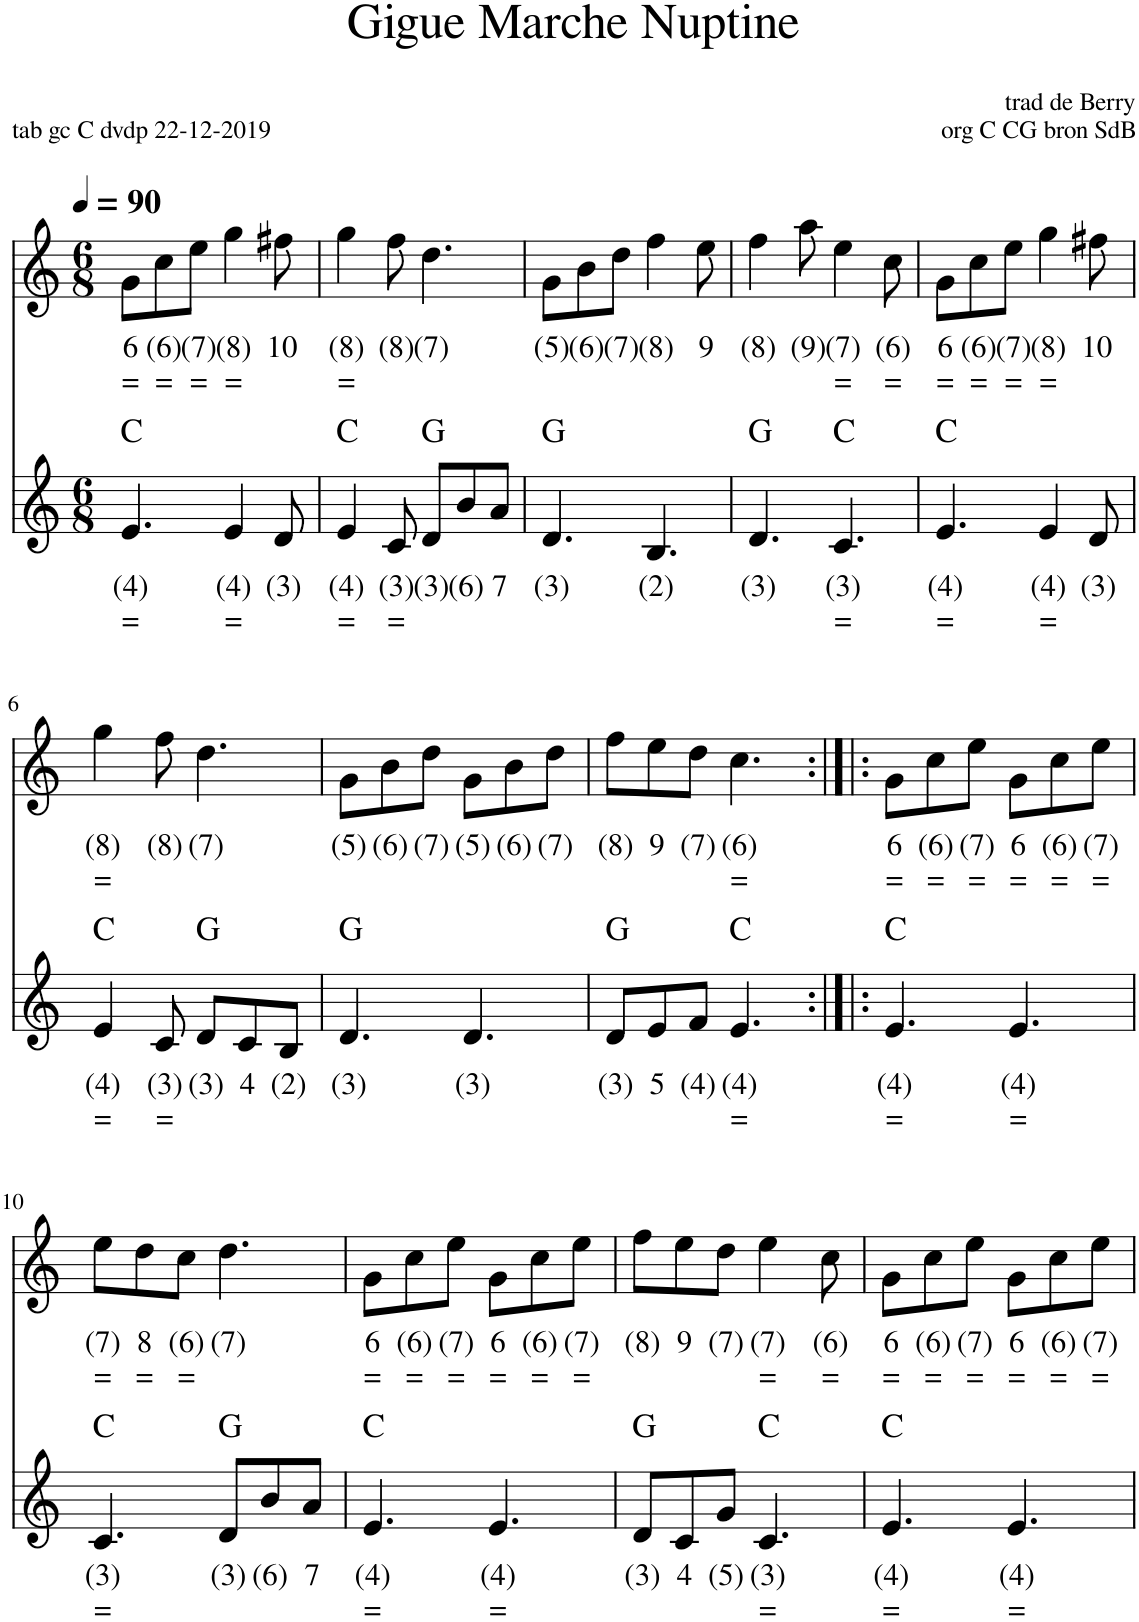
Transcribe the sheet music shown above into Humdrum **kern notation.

**kern	**text	**text	**harte	**kern	**text	**text
*part2	*part2	*part2	*part2	*part1	*part1	*part1
*staff2	*staff2	*staff2	*	*staff1	*staff1	*staff1
*I"Stem	*	*	*	*I"Stem	*	*
*clefG2	*	*	*	*clefG2	*	*
*k[]	*	*	*	*k[]	*	*
*M6/8	*	*	*	*M6/8	*	*
*MM90	*	*	*	*MM90	*	*
=1	=1	=1	=1	=1	=1	=1
!	!LO:LY:b	!LO:LY:b	!	!	!LO:LY:b	!LO:LY:b
4.e/	(4)	=	C:maj	8g\L	6	=
!	!	!	!	!	!LO:LY:b	!LO:LY:b
.	.	.	.	8cc\	(6)	=
!	!	!	!	!	!LO:LY:b	!LO:LY:b
.	.	.	.	8ee\J	(7)	=
!	!LO:LY:b	!LO:LY:b	!	!	!LO:LY:b	!LO:LY:b
4e/	(4)	=	.	4gg\	(8)	=
!	!LO:LY:b	!	!	!	!LO:LY:b	!
8d/	(3)	.	.	8ff#X\	10	.
=2	=2	=2	=2	=2	=2	=2
!	!LO:LY:b	!LO:LY:b	!	!	!LO:LY:b	!LO:LY:b
4e/	(4)	=	C:maj	4gg\	(8)	=
!	!LO:LY:b	!LO:LY:b	!	!	!LO:LY:b	!
8c/	(3)	=	.	8ff\	(8)	.
!	!LO:LY:b	!	!	!	!LO:LY:b	!
8d/L	(3)	.	G:maj	4.dd\	(7)	.
!	!LO:LY:b	!	!	!	!	!
8b/	(6)	.	.	.	.	.
!	!LO:LY:b	!	!	!	!	!
8a/J	7	.	.	.	.	.
=3	=3	=3	=3	=3	=3	=3
!	!LO:LY:b	!	!	!	!LO:LY:b	!
4.d/	(3)	.	G:maj	8g\L	(5)	.
!	!	!	!	!	!LO:LY:b	!
.	.	.	.	8b\	(6)	.
!	!	!	!	!	!LO:LY:b	!
.	.	.	.	8dd\J	(7)	.
!	!LO:LY:b	!	!	!	!LO:LY:b	!
4.B/	(2)	.	.	4ff\	(8)	.
!	!	!	!	!	!LO:LY:b	!
.	.	.	.	8ee\	9	.
=4	=4	=4	=4	=4	=4	=4
!	!LO:LY:b	!	!	!	!LO:LY:b	!
4.d/	(3)	.	G:maj	4ff\	(8)	.
!	!	!	!	!	!LO:LY:b	!
.	.	.	.	8aa\	(9)	.
!	!LO:LY:b	!LO:LY:b	!	!	!LO:LY:b	!LO:LY:b
4.c/	(3)	=	C:maj	4ee\	(7)	=
!	!	!	!	!	!LO:LY:b	!LO:LY:b
.	.	.	.	8cc\	(6)	=
=5	=5	=5	=5	=5	=5	=5
!	!LO:LY:b	!LO:LY:b	!	!	!LO:LY:b	!LO:LY:b
4.e/	(4)	=	C:maj	8g\L	6	=
!	!	!	!	!	!LO:LY:b	!LO:LY:b
.	.	.	.	8cc\	(6)	=
!	!	!	!	!	!LO:LY:b	!LO:LY:b
.	.	.	.	8ee\J	(7)	=
!	!LO:LY:b	!LO:LY:b	!	!	!LO:LY:b	!LO:LY:b
4e/	(4)	=	.	4gg\	(8)	=
!	!LO:LY:b	!	!	!	!LO:LY:b	!
8d/	(3)	.	.	8ff#X\	10	.
!!LO:LB:g=z
=6	=6	=6	=6	=6	=6	=6
!	!LO:LY:b	!LO:LY:b	!	!	!LO:LY:b	!LO:LY:b
4e/	(4)	=	C:maj	4gg\	(8)	=
!	!LO:LY:b	!LO:LY:b	!	!	!LO:LY:b	!
8c/	(3)	=	.	8ff\	(8)	.
!	!LO:LY:b	!	!	!	!LO:LY:b	!
8d/L	(3)	.	G:maj	4.dd\	(7)	.
!	!LO:LY:b	!	!	!	!	!
8c/	4	.	.	.	.	.
!	!LO:LY:b	!	!	!	!	!
8B/J	(2)	.	.	.	.	.
=7	=7	=7	=7	=7	=7	=7
!	!LO:LY:b	!	!	!	!LO:LY:b	!
4.d/	(3)	.	G:maj	8g\L	(5)	.
!	!	!	!	!	!LO:LY:b	!
.	.	.	.	8b\	(6)	.
!	!	!	!	!	!LO:LY:b	!
.	.	.	.	8dd\J	(7)	.
!	!LO:LY:b	!	!	!	!LO:LY:b	!
4.d/	(3)	.	.	8g\L	(5)	.
!	!	!	!	!	!LO:LY:b	!
.	.	.	.	8b\	(6)	.
!	!	!	!	!	!LO:LY:b	!
.	.	.	.	8dd\J	(7)	.
=8	=8	=8	=8	=8	=8	=8
!	!LO:LY:b	!	!	!	!LO:LY:b	!
8d/L	(3)	.	G:maj	8ff\L	(8)	.
!	!LO:LY:b	!	!	!	!LO:LY:b	!
8e/	5	.	.	8ee\	9	.
!	!LO:LY:b	!	!	!	!LO:LY:b	!
8f/J	(4)	.	.	8dd\J	(7)	.
!	!LO:LY:b	!LO:LY:b	!	!	!LO:LY:b	!LO:LY:b
4.e/	(4)	=	C:maj	4.cc\	(6)	=
=9:|!|:	=9:|!|:	=9:|!|:	=9:|!|:	=9:|!|:	=9:|!|:	=9:|!|:
!	!LO:LY:b	!LO:LY:b	!	!	!LO:LY:b	!LO:LY:b
4.e/	(4)	=	C:maj	8g\L	6	=
!	!	!	!	!	!LO:LY:b	!LO:LY:b
.	.	.	.	8cc\	(6)	=
!	!	!	!	!	!LO:LY:b	!LO:LY:b
.	.	.	.	8ee\J	(7)	=
!	!LO:LY:b	!LO:LY:b	!	!	!LO:LY:b	!LO:LY:b
4.e/	(4)	=	.	8g\L	6	=
!	!	!	!	!	!LO:LY:b	!LO:LY:b
.	.	.	.	8cc\	(6)	=
!	!	!	!	!	!LO:LY:b	!LO:LY:b
.	.	.	.	8ee\J	(7)	=
!!LO:LB:g=z
=10	=10	=10	=10	=10	=10	=10
!	!LO:LY:b	!LO:LY:b	!	!	!LO:LY:b	!LO:LY:b
4.c/	(3)	=	C:maj	8ee\L	(7)	=
!	!	!	!	!	!LO:LY:b	!LO:LY:b
.	.	.	.	8dd\	8	=
!	!	!	!	!	!LO:LY:b	!LO:LY:b
.	.	.	.	8cc\J	(6)	=
!	!LO:LY:b	!	!	!	!LO:LY:b	!
8d/L	(3)	.	G:maj	4.dd\	(7)	.
!	!LO:LY:b	!	!	!	!	!
8b/	(6)	.	.	.	.	.
!	!LO:LY:b	!	!	!	!	!
8a/J	7	.	.	.	.	.
=11	=11	=11	=11	=11	=11	=11
!	!LO:LY:b	!LO:LY:b	!	!	!LO:LY:b	!LO:LY:b
4.e/	(4)	=	C:maj	8g\L	6	=
!	!	!	!	!	!LO:LY:b	!LO:LY:b
.	.	.	.	8cc\	(6)	=
!	!	!	!	!	!LO:LY:b	!LO:LY:b
.	.	.	.	8ee\J	(7)	=
!	!LO:LY:b	!LO:LY:b	!	!	!LO:LY:b	!LO:LY:b
4.e/	(4)	=	.	8g\L	6	=
!	!	!	!	!	!LO:LY:b	!LO:LY:b
.	.	.	.	8cc\	(6)	=
!	!	!	!	!	!LO:LY:b	!LO:LY:b
.	.	.	.	8ee\J	(7)	=
=12	=12	=12	=12	=12	=12	=12
!	!LO:LY:b	!	!	!	!LO:LY:b	!
8d/L	(3)	.	G:maj	8ff\L	(8)	.
!	!LO:LY:b	!	!	!	!LO:LY:b	!
8c/	4	.	.	8ee\	9	.
!	!LO:LY:b	!	!	!	!LO:LY:b	!
8g/J	(5)	.	.	8dd\J	(7)	.
!	!LO:LY:b	!LO:LY:b	!	!	!LO:LY:b	!LO:LY:b
4.c/	(3)	=	C:maj	4ee\	(7)	=
!	!	!	!	!	!LO:LY:b	!LO:LY:b
.	.	.	.	8cc\	(6)	=
=13	=13	=13	=13	=13	=13	=13
!	!LO:LY:b	!LO:LY:b	!	!	!LO:LY:b	!LO:LY:b
4.e/	(4)	=	C:maj	8g\L	6	=
!	!	!	!	!	!LO:LY:b	!LO:LY:b
.	.	.	.	8cc\	(6)	=
!	!	!	!	!	!LO:LY:b	!LO:LY:b
.	.	.	.	8ee\J	(7)	=
!	!LO:LY:b	!LO:LY:b	!	!	!LO:LY:b	!LO:LY:b
4.e/	(4)	=	.	8g\L	6	=
!	!	!	!	!	!LO:LY:b	!LO:LY:b
.	.	.	.	8cc\	(6)	=
!	!	!	!	!	!LO:LY:b	!LO:LY:b
.	.	.	.	8ee\J	(7)	=
=	=	=	=	=	=	=
*-	*-	*-	*-	*-	*-	*-
